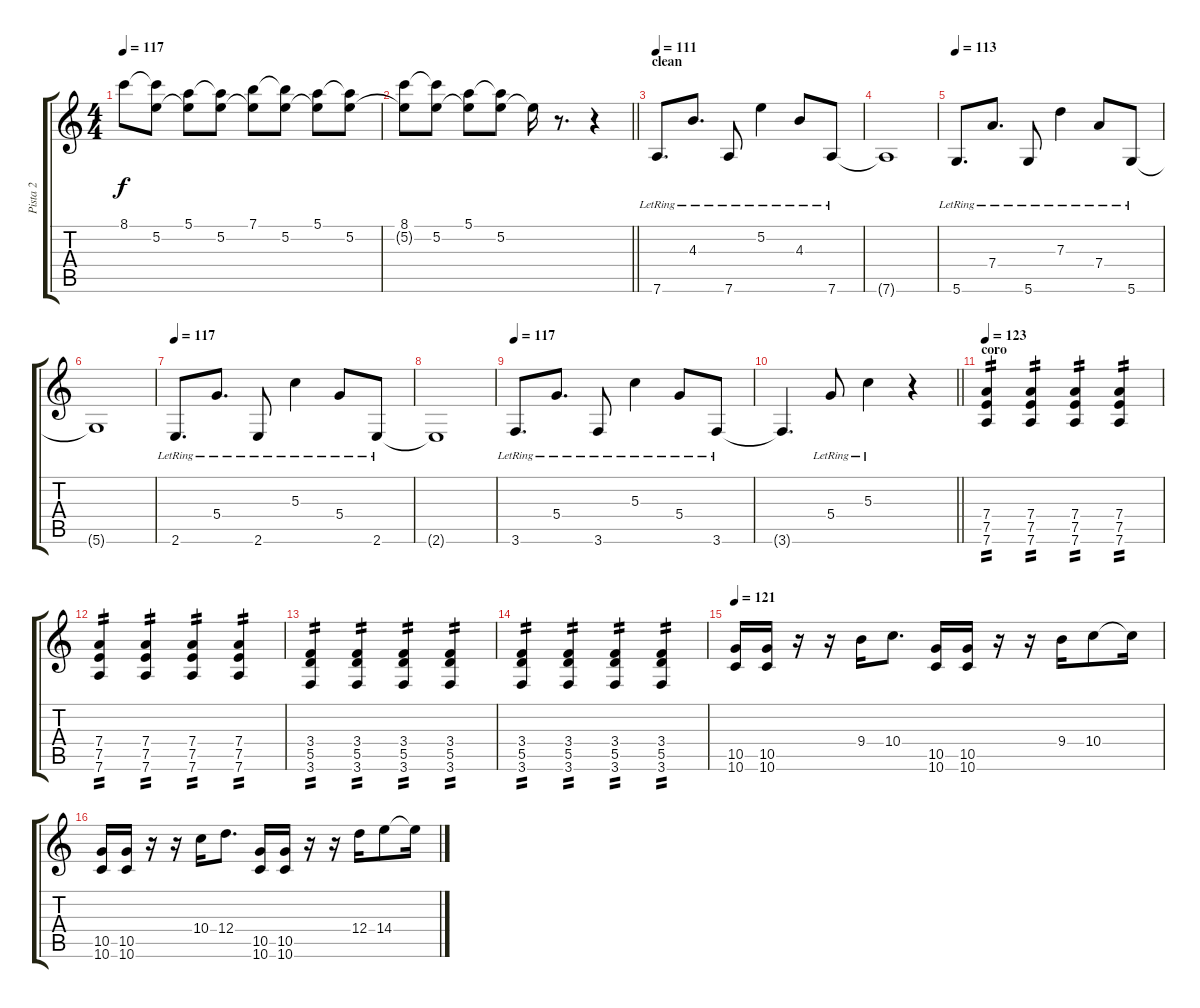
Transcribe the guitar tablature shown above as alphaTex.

\track ("Pista 2" "Pista 2") {instrument distortionguitar}
\staff {score tabs}
\tuning (E4 B3 G3 D3 A2 D2) {hide}
\ts (4 4)
\tempo 117
\clef g2
\ks aminor
8.1.8{dy f} (8.1{t} 5.2).8 (5.1 5.2{t}).8 (5.1{t} 5.2).8 (7.1 5.2{t}).8 (7.1{t} 5.2).8 (5.1 5.2{t}).8 (5.1{t} 5.2).8 |
\barLineRight lightlight
(8.1 5.2{t}).8 (8.1{t} 5.2).8 (5.1 5.2{t}).8 (5.1{t} 5.2).8 5.2{t}.16 r.8{d} r.4 |
\section ("" "clean")
\tempo 111
7.6{lr}.8{d instrument electricguitarjazz} 4.3{lr}.8{d} 7.6{lr}.8 5.2{lr}.4 4.3{lr}.8 7.6{lr}.8 |
7.6{t}.1{instrument electricguitarjazz} |
\tempo 113
5.6{lr}.8{d instrument electricguitarjazz} 7.4{lr}.8{d} 5.6{lr}.8 7.3{lr}.4 7.4{lr}.8 5.6{lr}.8 |
5.6{t}.1{instrument electricguitarjazz} |
\tempo 117
2.6{lr}.8{d instrument electricguitarjazz} 5.4{lr}.8{d} 2.6{lr}.8 5.3{lr}.4 5.4{lr}.8 2.6{lr}.8 |
2.6{t}.1{instrument electricguitarjazz} |
\tempo 117
3.6{lr}.8{d instrument electricguitarjazz} 5.4{lr}.8{d} 3.6{lr}.8 5.3{lr}.4 5.4{lr}.8 3.6{lr}.8 |
\barLineRight lightlight
3.6{t}.4{d} 5.4{lr}.8 5.3{lr}.4 r.4 |
\section ("" "coro")
\tempo 123
(7.4 7.5 7.6).4{tp 2 instrument distortionguitar} (7.4 7.5 7.6).4{tp 2} (7.4 7.5 7.6).4{tp 2} (7.4 7.5 7.6).4{tp 2} |
(7.4 7.5 7.6).4{tp 2} (7.4 7.5 7.6).4{tp 2} (7.4 7.5 7.6).4{tp 2} (7.4 7.5 7.6).4{tp 2} |
(3.4 5.5 3.6).4{tp 2} (3.4 5.5 3.6).4{tp 2} (3.4 5.5 3.6).4{tp 2} (3.4 5.5 3.6).4{tp 2} |
(3.4 5.5 3.6).4{tp 2} (3.4 5.5 3.6).4{tp 2} (3.4 5.5 3.6).4{tp 2} (3.4 5.5 3.6).4{tp 2} |
\tempo 121
(10.5 10.6).16 (10.5 10.6).16 r.16 r.16 9.4.16 10.4.8{d} (10.5 10.6).16 (10.5 10.6).16 r.16 r.16 9.4.16 10.4.8 10.4{t}.16 |
(10.5 10.6).16 (10.5 10.6).16 r.16 r.16 10.4.16 12.4.8{d} (10.5 10.6).16 (10.5 10.6).16 r.16 r.16 12.4.16 14.4.8 14.4{t}.16
